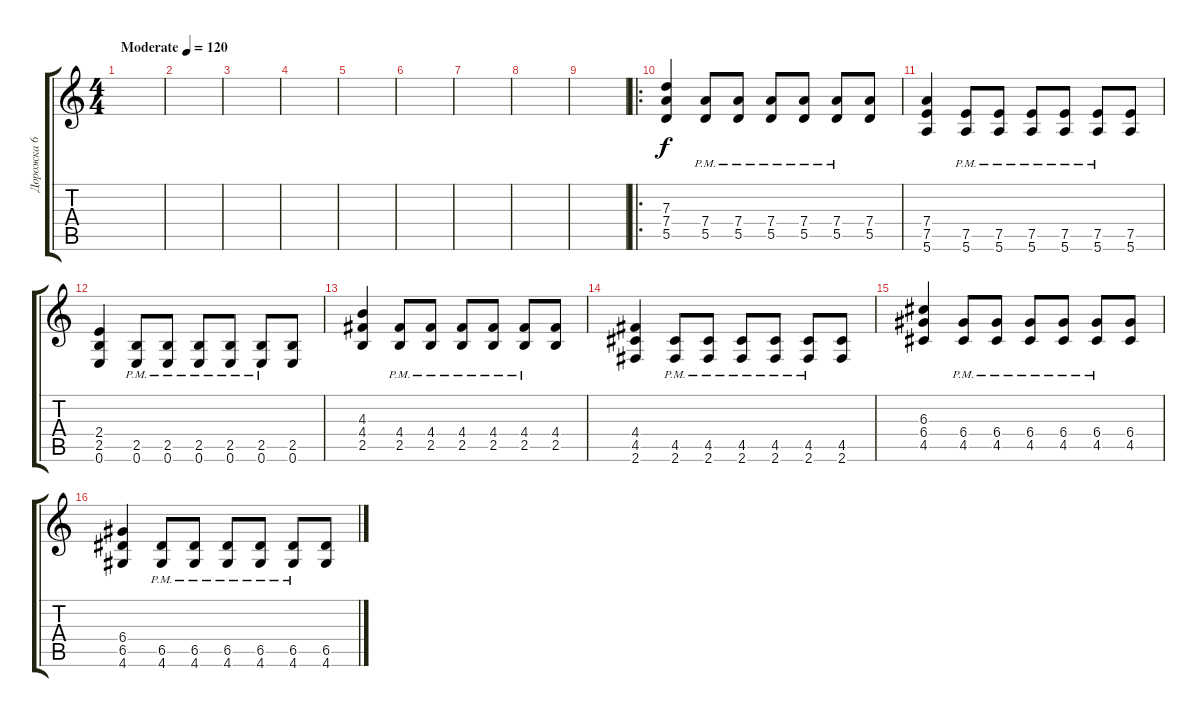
\track ("Дорожка 6" "Дорожка 6") {solo instrument distortionguitar}
\staff {score tabs}
\tuning (E4 B3 G3 D3 A2 E2) {hide}
\ts (4 4)
\tempo (120 "Moderate")
\clef g2
\ks c
|
|
|
|
|
|
|
|
|
\ro
(7.3 7.4 5.5).4 (7.4{pm} 5.5{pm}).8 (7.4{pm} 5.5{pm}).8 (7.4{pm} 5.5{pm}).8 (7.4{pm} 5.5{pm}).8 (7.4{pm} 5.5{pm}).8 (7.4 5.5).8 |
(7.4 7.5 5.6).4 (7.5{pm} 5.6{pm}).8 (7.5{pm} 5.6{pm}).8 (7.5{pm} 5.6{pm}).8 (7.5{pm} 5.6{pm}).8 (7.5{pm} 5.6{pm}).8 (7.5 5.6).8 |
(2.4 2.5 0.6).4 (2.5{pm} 0.6{pm}).8 (2.5{pm} 0.6{pm}).8 (2.5{pm} 0.6{pm}).8 (2.5{pm} 0.6{pm}).8 (2.5{pm} 0.6{pm}).8 (2.5 0.6).8 |
(4.3 4.4 2.5).4 (4.4{pm} 2.5{pm}).8 (4.4{pm} 2.5{pm}).8 (4.4{pm} 2.5{pm}).8 (4.4{pm} 2.5{pm}).8 (4.4{pm} 2.5{pm}).8 (4.4 2.5).8 |
(4.4 4.5 2.6).4 (4.5{pm} 2.6{pm}).8 (4.5{pm} 2.6{pm}).8 (4.5{pm} 2.6{pm}).8 (4.5{pm} 2.6{pm}).8 (4.5{pm} 2.6{pm}).8 (4.5 2.6).8 |
(6.3 6.4 4.5).4 (6.4{pm} 4.5{pm}).8 (6.4{pm} 4.5{pm}).8 (6.4{pm} 4.5{pm}).8 (6.4{pm} 4.5{pm}).8 (6.4{pm} 4.5{pm}).8 (6.4 4.5).8 |
(6.4 6.5 4.6).4 (6.5{pm} 4.6{pm}).8 (6.5{pm} 4.6{pm}).8 (6.5{pm} 4.6{pm}).8 (6.5{pm} 4.6{pm}).8 (6.5{pm} 4.6{pm}).8 (6.5 4.6).8
